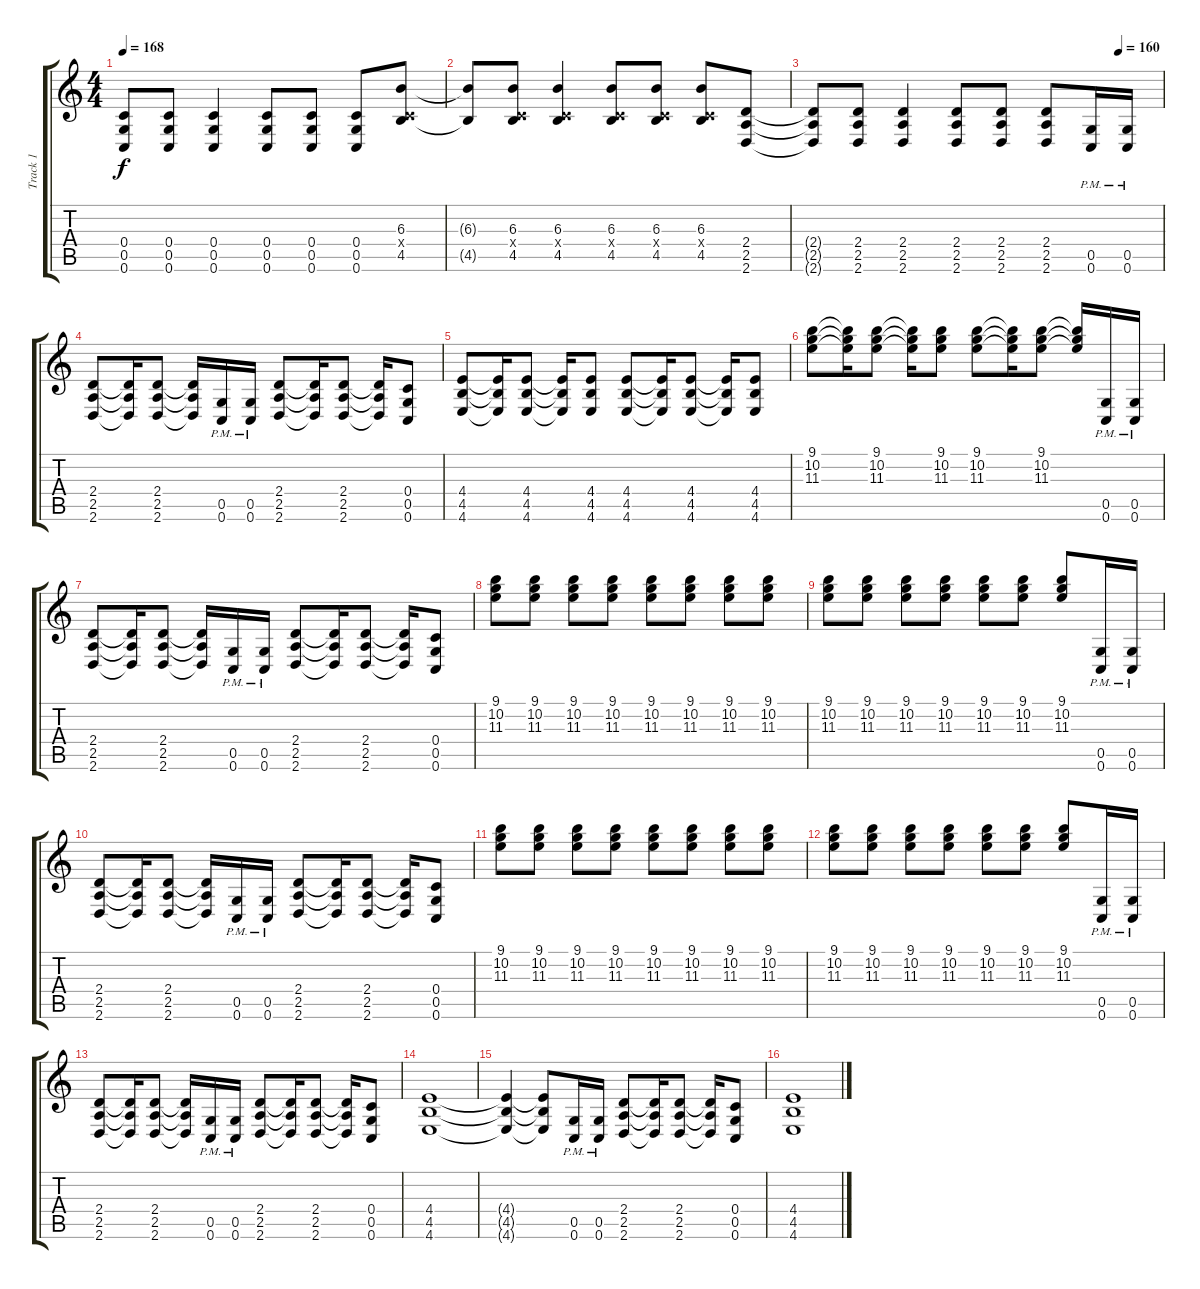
\track ("Track 1" "Track 1") {instrument distortionguitar}
\staff {score tabs}
\tuning (D4 A3 F3 C3 G2 C2) {hide}
\ts (4 4)
\tempo 168
\clef g2
\ks c
(0.4{t} 0.5{t} 0.6{t}).8{dy f} (0.4 0.5 0.6).8 (0.4 0.5 0.6).4 (0.4 0.5 0.6).8 (0.4 0.5 0.6).8 (0.4 0.5 0.6).8 (6.3 0.4{x} 4.5).8 |
(6.3{t} 4.5{t}).8 (6.3 0.4{x} 4.5).8 (6.3 0.4{x} 4.5).4 (6.3 0.4{x} 4.5).8 (6.3 0.4{x} 4.5).8 (6.3 0.4{x} 4.5).8 (2.4 2.5 2.6).8 |
\tempo (160 0.875)
(2.4{t} 2.5{t} 2.6{t}).8 (2.4 2.5 2.6).8 (2.4 2.5 2.6).4 (2.4 2.5 2.6).8 (2.4 2.5 2.6).8 (2.4 2.5 2.6).8 (0.5{pm} 0.6{pm}).16 (0.5{pm} 0.6{pm}).16 |
(2.4 2.5 2.6).8 (2.4{t} 2.5{t} 2.6{t}).16 (2.4 2.5 2.6).8 (2.4{t} 2.5{t} 2.6{t}).16 (0.5{pm} 0.6{pm}).16 (0.5{pm} 0.6{pm}).16 (2.4 2.5 2.6).8 (2.4{t} 2.5{t} 2.6{t}).16 (2.4 2.5 2.6).8 (2.4{t} 2.5{t} 2.6{t}).16 (0.4 0.5 0.6).8 |
(4.4 4.5 4.6).8 (4.4{t} 4.5{t} 4.6{t}).16 (4.4 4.5 4.6).8 (4.4{t} 4.5{t} 4.6{t}).16 (4.4 4.5 4.6).8 (4.4 4.5 4.6).8 (4.4{t} 4.5{t} 4.6{t}).16 (4.4 4.5 4.6).8 (4.4{t} 4.5{t} 4.6{t}).16 (4.4 4.5 4.6).8 |
(9.1 10.2 11.3).8 (9.1{t} 10.2{t} 11.3{t}).16 (9.1 10.2 11.3).8 (9.1{t} 10.2{t} 11.3{t}).16 (9.1 10.2 11.3).8 (9.1 10.2 11.3).8 (9.1{t} 10.2{t} 11.3{t}).16 (9.1 10.2 11.3).8 (9.1{t} 10.2{t} 11.3{t}).16 (0.5{pm} 0.6{pm}).16 (0.5{pm} 0.6{pm}).16 |
(2.4 2.5 2.6).8 (2.4{t} 2.5{t} 2.6{t}).16 (2.4 2.5 2.6).8 (2.4{t} 2.5{t} 2.6{t}).16 (0.5{pm} 0.6{pm}).16 (0.5{pm} 0.6{pm}).16 (2.4 2.5 2.6).8 (2.4{t} 2.5{t} 2.6{t}).16 (2.4 2.5 2.6).8 (2.4{t} 2.5{t} 2.6{t}).16 (0.4 0.5 0.6).8 |
(9.1 10.2 11.3).8 (9.1 10.2 11.3).8 (9.1 10.2 11.3).8 (9.1 10.2 11.3).8 (9.1 10.2 11.3).8 (9.1 10.2 11.3).8 (9.1 10.2 11.3).8 (9.1 10.2 11.3).8 |
(9.1 10.2 11.3).8 (9.1 10.2 11.3).8 (9.1 10.2 11.3).8 (9.1 10.2 11.3).8 (9.1 10.2 11.3).8 (9.1 10.2 11.3).8 (9.1 10.2 11.3).8 (0.5{pm} 0.6{pm}).16 (0.5{pm} 0.6{pm}).16 |
(2.4 2.5 2.6).8 (2.4{t} 2.5{t} 2.6{t}).16 (2.4 2.5 2.6).8 (2.4{t} 2.5{t} 2.6{t}).16 (0.5{pm} 0.6{pm}).16 (0.5{pm} 0.6{pm}).16 (2.4 2.5 2.6).8 (2.4{t} 2.5{t} 2.6{t}).16 (2.4 2.5 2.6).8 (2.4{t} 2.5{t} 2.6{t}).16 (0.4 0.5 0.6).8 |
(9.1 10.2 11.3).8 (9.1 10.2 11.3).8 (9.1 10.2 11.3).8 (9.1 10.2 11.3).8 (9.1 10.2 11.3).8 (9.1 10.2 11.3).8 (9.1 10.2 11.3).8 (9.1 10.2 11.3).8 |
(9.1 10.2 11.3).8 (9.1 10.2 11.3).8 (9.1 10.2 11.3).8 (9.1 10.2 11.3).8 (9.1 10.2 11.3).8 (9.1 10.2 11.3).8 (9.1 10.2 11.3).8 (0.5{pm} 0.6{pm}).16 (0.5{pm} 0.6{pm}).16 |
(2.4 2.5 2.6).8 (2.4{t} 2.5{t} 2.6{t}).16 (2.4 2.5 2.6).8 (2.4{t} 2.5{t} 2.6{t}).16 (0.5{pm} 0.6{pm}).16 (0.5{pm} 0.6{pm}).16 (2.4 2.5 2.6).8 (2.4{t} 2.5{t} 2.6{t}).16 (2.4 2.5 2.6).8 (2.4{t} 2.5{t} 2.6{t}).16 (0.4 0.5 0.6).8 |
(4.4 4.5 4.6).1 |
(4.4{t} 4.5{t} 4.6{t}).4 (4.4{t} 4.5{t} 4.6{t}).8 (0.5{pm} 0.6{pm}).16 (0.5{pm} 0.6{pm}).16 (2.4 2.5 2.6).8 (2.4{t} 2.5{t} 2.6{t}).16 (2.4 2.5 2.6).8 (2.4{t} 2.5{t} 2.6{t}).16 (0.4 0.5 0.6).8 |
(4.4 4.5 4.6).1
